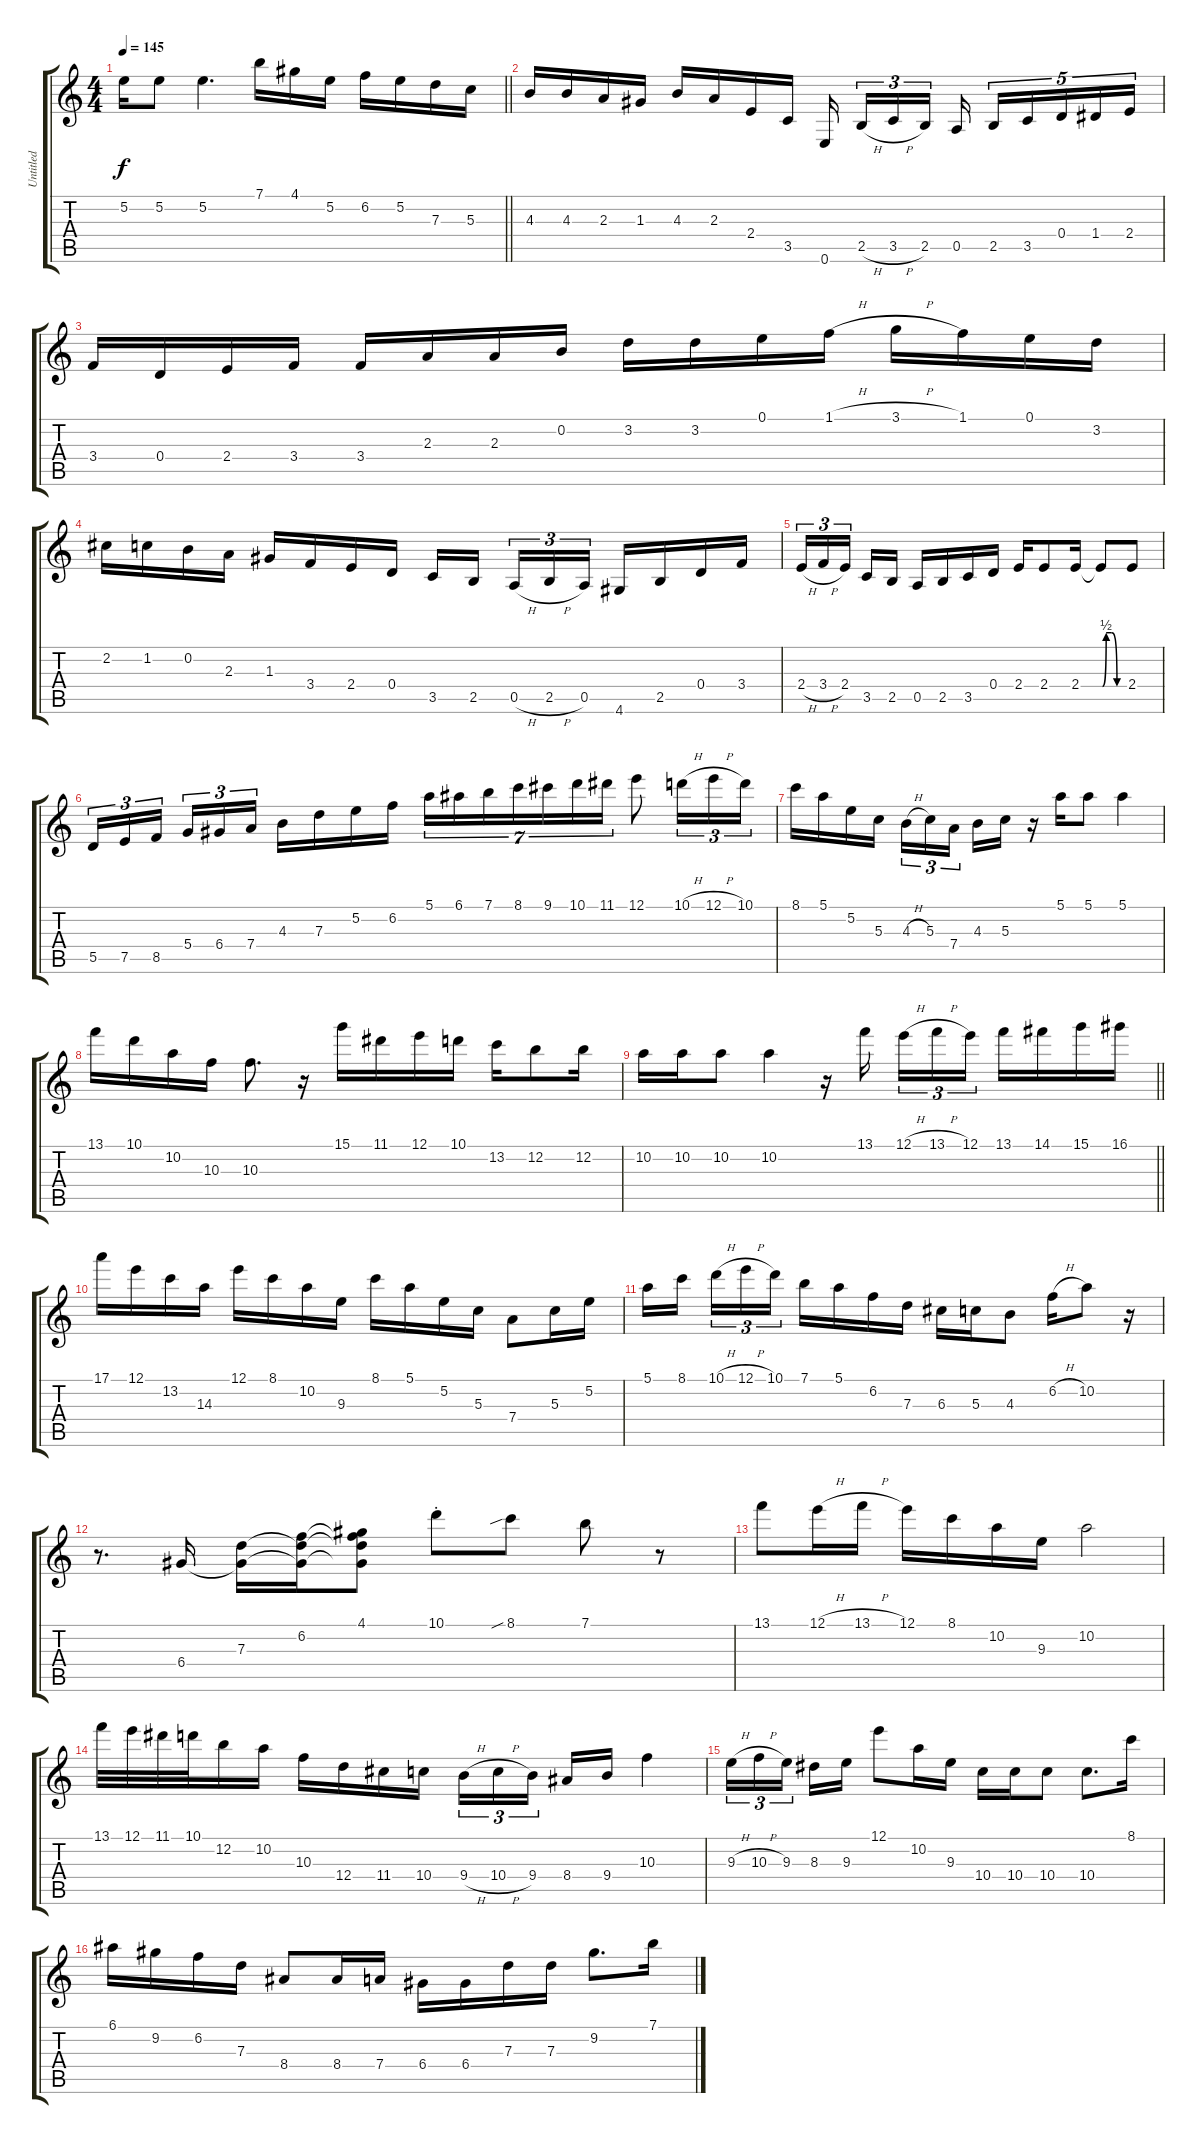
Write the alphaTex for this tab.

\track ("Untitled" "Untitled") {instrument acousticguitarsteel}
\staff {score tabs}
\tuning (E4 B3 G3 D3 A2 E2) {hide}
\ts (4 4)
\tempo 145
\clef g2
\barLineRight lightlight
\ks c
5.2{t}.16{dy f} 5.2.8 5.2.4{d} 7.1.16 4.1.16 5.2.16 6.2.16 5.2.16 7.3.16 5.3.16 |
4.3.16 4.3.16 2.3.16 1.3.16 4.3.16 2.3.16 2.4.16 3.5.16 0.6.16{beam splitsecondary} 2.5{h}.16{tu (3 2)} 3.5{h}.16{tu (3 2)} 2.5.16{tu (3 2) beam splitsecondary} 0.5.16 2.5.16{tu (5 4)} 3.5.16{tu (5 4)} 0.4.16{tu (5 4)} 1.4.16{tu (5 4)} 2.4.16{tu (5 4)} |
3.4.16 0.4.16 2.4.16 3.4.16 3.4.16 2.3.16 2.3.16 0.2.16 3.2.16 3.2.16 0.1.16 1.1{h}.16 3.1{h}.16 1.1.16 0.1.16 3.2.16 |
2.2.16 1.2.16 0.2.16 2.3.16 1.3.16 3.4.16 2.4.16 0.4.16 3.5.16 2.5.16{beam splitsecondary} 0.5{h}.16{tu (3 2)} 2.5{h}.16{tu (3 2)} 0.5.16{tu (3 2)} 4.6.16 2.5.16 0.4.16 3.4.16 |
2.4{h}.16{tu (3 2)} 3.4{h}.16{tu (3 2)} 2.4.16{tu (3 2) beam splitsecondary} 3.5.16 2.5.16 0.5.16 2.5.16 3.5.16 0.4.16 2.4.16 2.4.8 2.4.16 2.4{be (custom 0 0 10 2 25 2 40 0 60 0) t}.8 2.4.8 |
5.5.16{tu (3 2)} 7.5.16{tu (3 2)} 8.5.16{tu (3 2) beam splitsecondary} 5.4.16{tu (3 2)} 6.4.16{tu (3 2)} 7.4.16{tu (3 2)} 4.3.16 7.3.16 5.2.16 6.2.16 5.1.16{tu (7 4)} 6.1.16{tu (7 4)} 7.1.16{tu (7 4)} 8.1.16{tu (7 4)} 9.1.16{tu (7 4)} 10.1.16{tu (7 4)} 11.1.16{tu (7 4)} 12.1.8 10.1{h}.16{tu (3 2)} 12.1{h}.16{tu (3 2)} 10.1.16{tu (3 2)} |
8.1.16 5.1.16 5.2.16 5.3.16 4.3{h}.16{tu (3 2)} 5.3.16{tu (3 2)} 7.4.16{tu (3 2) beam splitsecondary} 4.3.16 5.3.16 r.16 5.1.16 5.1.8 5.1.4 |
13.1.16 10.1.16 10.2.16 10.3.16 10.3.8{d} r.16 15.1.16 11.1.16 12.1.16 10.1.16 13.2.16 12.2.8 12.2.16 |
\barLineRight lightlight
10.2.16 10.2.16 10.2.8 10.2.4 r.16 13.1.16{beam splitsecondary} 12.1{h}.16{tu (3 2)} 13.1{h}.16{tu (3 2)} 12.1.16{tu (3 2)} 13.1.16 14.1.16 15.1.16 16.1.16 |
17.1.16 12.1.16 13.2.16 14.3.16 12.1.16 8.1.16 10.2.16 9.3.16 8.1.16 5.1.16 5.2.16 5.3.16 7.4.8 5.3.16 5.2.16 |
5.1.16 8.1.16{beam splitsecondary} 10.1{h}.16{tu (3 2)} 12.1{h}.16{tu (3 2)} 10.1.16{tu (3 2)} 7.1.16 5.1.16 6.2.16 7.3.16 6.3.16 5.3.16 4.3.8 6.2{h}.16 10.2.8 r.16 |
r.8{d} 6.4.16 (7.3 6.4{t}).16 (6.2 7.3{t} 6.4{t}).16 (4.1 6.2{t} 7.3{t} 6.4{t}).8 10.1{st}.8 8.1{sib}.8 7.1.8 r.8 |
13.1.8 12.1{h}.16 13.1{h}.16 12.1.16 8.1.16 10.2.16 9.3.16 10.2.2 |
13.1.32 12.1.32 11.1.32 10.1.32 12.2.16 10.2.16 10.3.16 12.4.16 11.4.16 10.4.16 9.4{h}.16{tu (3 2)} 10.4{h}.16{tu (3 2)} 9.4.16{tu (3 2) beam splitsecondary} 8.4.16 9.4.16 10.3.4 |
9.3{h}.16{tu (3 2)} 10.3{h}.16{tu (3 2)} 9.3.16{tu (3 2) beam splitsecondary} 8.3.16 9.3.16 12.1.8 10.2.16 9.3.16 10.4.16 10.4.16 10.4.8 10.4.8{d} 8.1.16 |
6.1.16 9.2.16 6.2.16 7.3.16 8.4.8 8.4.16 7.4.16 6.4.16 6.4.16 7.3.16 7.3.16 9.2.8{d} 7.1.16
